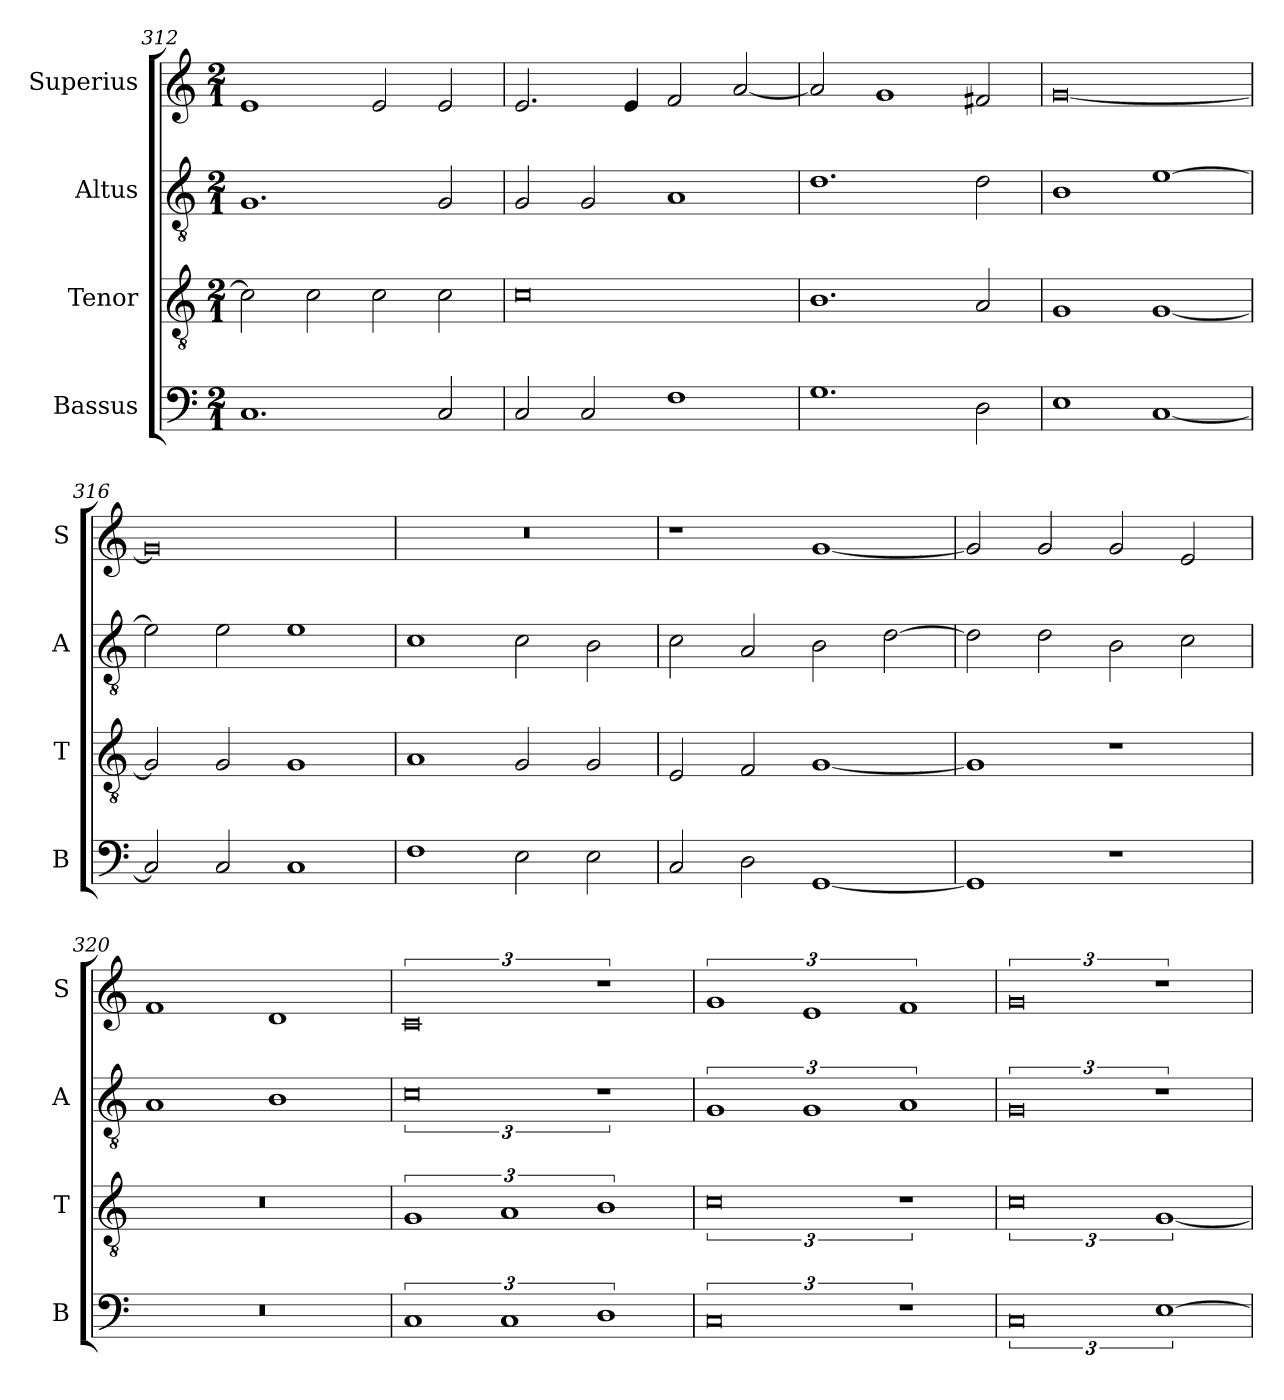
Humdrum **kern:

**kern	**kern	**kern	**kern
*part4	*part3	*part2	*part1
*staff4	*staff3	*staff2	*staff1
*I"Bassus	*I"Tenor	*I"Altus	*I"Superius
*I'B	*I'T	*I'A	*I'S
*clefF4	*clefGv2	*clefGv2	*clefG2
*k[]	*k[]	*k[]	*k[]
*C:	*C:	*C:	*C:
*M2/1	*M2/1	*M2/1	*M2/1
=312	=312	=312	=312
1.C	2c]	1.G	1e
.	2c	.	.
.	2c	.	2e
2C	2c	2G	2e
=313	=313	=313	=313
2C	0c	2G	2.e
2C	.	2G	.
.	.	.	4e
1F	.	1A	2f
.	.	.	[2a
=314	=314	=314	=314
1.G	1.B	1.d	2a]
.	.	.	1g
2D	2A	2d	2f#X
=315	=315	=315	=315
1E	1G	1B	[0g
[1C	[1G	[1e	.
=316	=316	=316	=316
2C]	2G]	2e]	0g]
2C	2G	2e	.
1C	1G	1e	.
=317	=317	=317	=317
1F	1A	1c	0r
2E	2G	2c	.
2E	2G	2B	.
=318	=318	=318	=318
2C	2E	2c	1r
2D	2F	2A	.
[1GG	[1G	2B	[1g
.	.	[2d	.
=319	=319	=319	=319
1GG]	1G]	2d]	2g]
.	.	2d	2g
1r	1r	2B	2g
.	.	2c	2e
=320	=320	=320	=320
0r	0r	1A	1f
.	.	1B	1d
=321	=321	=321	=321
3%2C	3%2G	3%4c	3%4c
3%2C	3%2A	.	.
3%2D	3%2B	3%2r	3%2r
=322	=322	=322	=322
3%4C	3%4c	3%2G	3%2g
.	.	3%2G	3%2e
3%2r	3%2r	3%2A	3%2f
=323	=323	=323	=323
3%4C	3%4c	3%4G	3%4g
[3%2E	[3%2G	3%2r	3%2r
=	=	=	=
*-	*-	*-	*-
